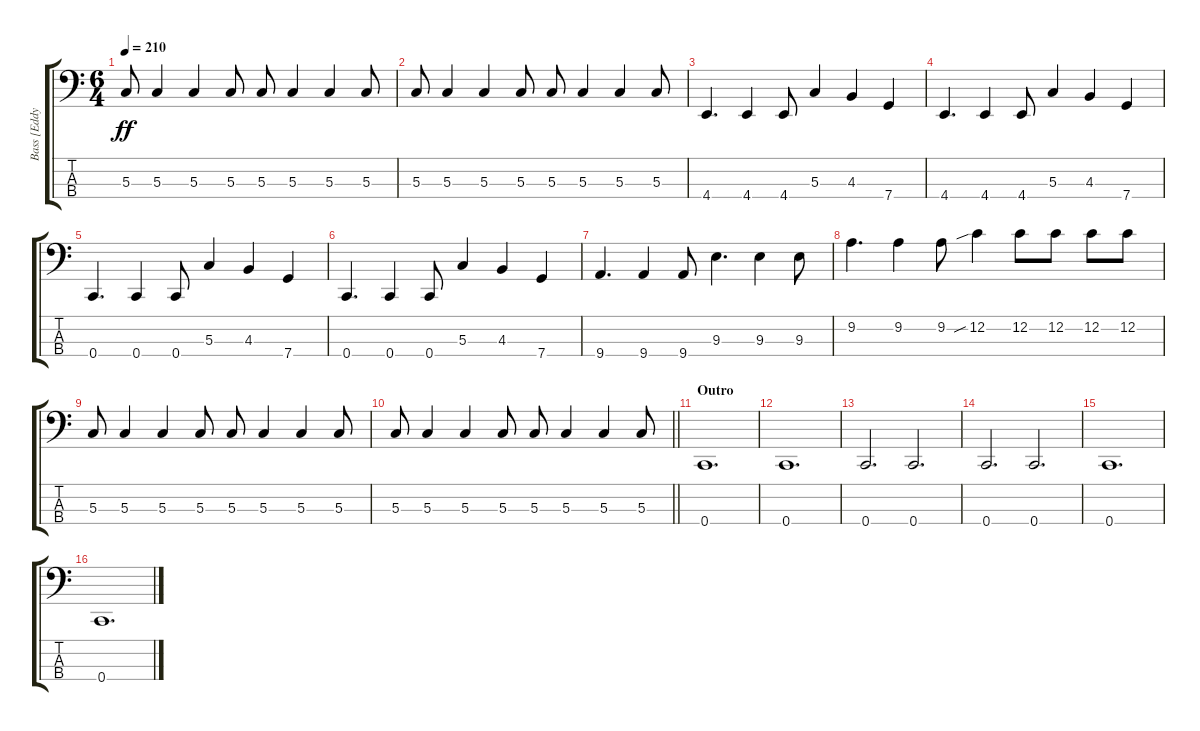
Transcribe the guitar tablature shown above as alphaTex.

\track ("Bass [Eddy]" "Bass [Eddy") {instrument electricbasspick}
\staff {score tabs}
\tuning (F2 C2 G1 C1) {hide}
\ts (6 4)
\tempo 210
\clef f4
\ks c
5.3.8{dy ff} 5.3.4 5.3.4 5.3.8 5.3.8 5.3.4 5.3.4 5.3.8 |
5.3.8 5.3.4 5.3.4 5.3.8 5.3.8 5.3.4 5.3.4 5.3.8 |
4.4.4{d} 4.4.4 4.4.8 5.3.4 4.3.4 7.4.4 |
4.4.4{d} 4.4.4 4.4.8 5.3.4 4.3.4 7.4.4 |
0.4.4{d} 0.4.4 0.4.8 5.3.4 4.3.4 7.4.4 |
0.4.4{d} 0.4.4 0.4.8 5.3.4 4.3.4 7.4.4 |
9.4.4{d} 9.4.4 9.4.8 9.3.4{d} 9.3.4 9.3.8 |
9.2.4{d} 9.2.4 9.2.8 12.2{sib}.4 12.2.8 12.2.8 12.2.8 12.2.8 |
5.3.8 5.3.4 5.3.4 5.3.8 5.3.8 5.3.4 5.3.4 5.3.8 |
\barLineRight lightlight
5.3.8 5.3.4 5.3.4 5.3.8 5.3.8 5.3.4 5.3.4 5.3.8 |
\section ("" "Outro")
0.4.1{d} |
0.4.1{d} |
0.4.2{d} 0.4.2{d} |
0.4.2{d} 0.4.2{d} |
0.4.1{d} |
0.4.1{d}
